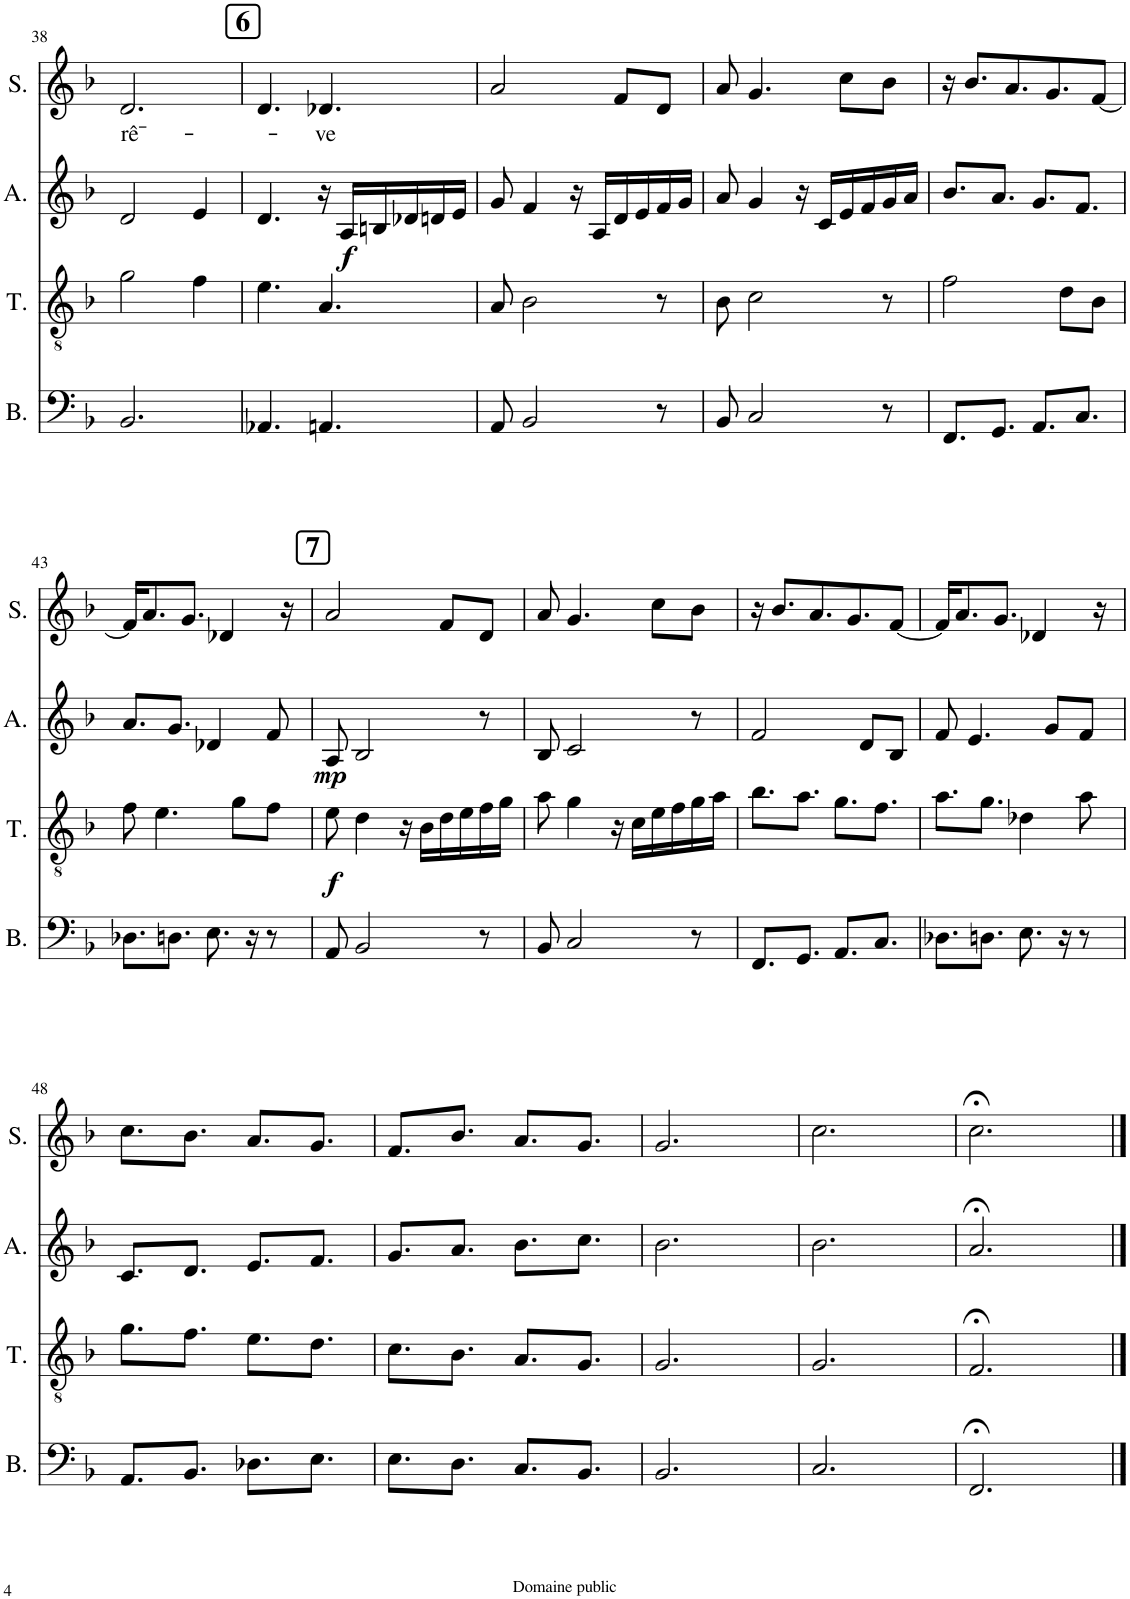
**kern	**kern	**dynam	**kern	**dynam	**kern	**text
*part4	*part3	*part3	*part2	*part2	*part1	*part1
*staff4	*staff3	*staff3	*staff2	*staff2	*staff1	*staff1
*I"Bass	*I"Ténor	*	*I"Alto	*	*I"Soprano	*
*I'B.	*I'T.	*	*I'A.	*	*I'S.	*
!!LO:PB:g=z
*clefF4	*clefGv2	*	*clefG2	*	*clefG2	*
*k[b-]	*k[b-]	*	*k[b-]	*	*k[b-]	*
*M6/8	*M6/8	*	*M6/8	*	*M6/8	*
=38	=38	=38	=38	=38	=38	=38
!	!	!	!	!	!	!LO:LY:b
2.BB-/	2g\	.	2d/	.	2.d/	rê⁻-
.	4f\	.	4e/	.	.	.
!!LO:REH:place=s1:a:B:cj:fs=14:t=6
=39	=39	=39	=39	=39	=39	=39
4.AA-X/	4.e\	.	4.d/	.	4.d/	.
!	!	!	!	!	!	!LO:LY:b
4.AAn/	4.A/	.	16r	.	4.d-X/	-ve
!	!	!	!	!LO:DY:b	!	!
.	.	.	16A/LL	f	.	.
.	.	.	16Bn/	.	.	.
.	.	.	16d-X/	.	.	.
.	.	.	16dn/	.	.	.
.	.	.	16e/JJ	.	.	.
=40	=40	=40	=40	=40	=40	=40
8AA/	8A/	.	8g/	.	2a/	.
2BB-/	2B-\	.	4f/	.	.	.
.	.	.	16r	.	.	.
.	.	.	16A/LL	.	.	.
.	.	.	16d/	.	8f/L	.
.	.	.	16e/	.	.	.
8r	8r	.	16f/	.	8d/J	.
.	.	.	16g/JJ	.	.	.
=41	=41	=41	=41	=41	=41	=41
8BB-/	8B-\	.	8a/	.	8a/	.
2C/	2c\	.	4g/	.	4.g/	.
.	.	.	16r	.	.	.
.	.	.	16c/LL	.	.	.
.	.	.	16e/	.	8cc\L	.
.	.	.	16f/	.	.	.
8r	8r	.	16g/	.	8b-\J	.
.	.	.	16a/JJ	.	.	.
=42	=42	=42	=42	=42	=42	=42
8.FF/L	2f\	.	8.b-/L	.	16r	.
.	.	.	.	.	8.b-/L	.
8.GG/J	.	.	8.a/J	.	.	.
.	.	.	.	.	8.a/	.
8.AA/L	.	.	8.g/L	.	.	.
.	.	.	.	.	8.g/	.
.	8d\L	.	.	.	.	.
8.C/J	.	.	8.f/J	.	.	.
.	8B-\J	.	.	.	[8f/J	.
!!LO:LB:g=z
=43	=43	=43	=43	=43	=43	=43
8.D-X\L	8f\	.	8.a/L	.	16f/KL]	.
.	.	.	.	.	8.a/	.
.	4.e\	.	.	.	.	.
8.Dn\J	.	.	8.g/J	.	.	.
.	.	.	.	.	8.g/J	.
8.E\	.	.	4d-X/	.	.	.
.	.	.	.	.	4d-X/	.
.	8g\L	.	.	.	.	.
16r	.	.	.	.	.	.
8r	8f\J	.	8f/	.	.	.
.	.	.	.	.	16r	.
!!LO:REH:place=s1:a:B:cj:fs=14:t=7
=44	=44	=44	=44	=44	=44	=44
!	!	!LO:DY:b	!	!LO:DY:b	!	!
8AA/	8e\	f	8A/	mp	2a/	.
2BB-/	4d\	.	2B-/	.	.	.
.	16r	.	.	.	.	.
.	16B-\LL	.	.	.	.	.
.	16d\	.	.	.	8f/L	.
.	16e\	.	.	.	.	.
8r	16f\	.	8r	.	8d/J	.
.	16g\JJ	.	.	.	.	.
=45	=45	=45	=45	=45	=45	=45
8BB-/	8a\	.	8B-/	.	8a/	.
2C/	4g\	.	2c/	.	4.g/	.
.	16r	.	.	.	.	.
.	16c\LL	.	.	.	.	.
.	16e\	.	.	.	8cc\L	.
.	16f\	.	.	.	.	.
8r	16g\	.	8r	.	8b-\J	.
.	16a\JJ	.	.	.	.	.
=46	=46	=46	=46	=46	=46	=46
8.FF/L	8.b-\L	.	2f/	.	16r	.
.	.	.	.	.	8.b-/L	.
8.GG/J	8.a\J	.	.	.	.	.
.	.	.	.	.	8.a/	.
8.AA/L	8.g\L	.	.	.	.	.
.	.	.	.	.	8.g/	.
.	.	.	8d/L	.	.	.
8.C/J	8.f\J	.	.	.	.	.
.	.	.	8B-/J	.	[8f/J	.
=47	=47	=47	=47	=47	=47	=47
8.D-X\L	8.a\L	.	8f/	.	16f/KL]	.
.	.	.	.	.	8.a/	.
.	.	.	4.e/	.	.	.
8.Dn\J	8.g\J	.	.	.	.	.
.	.	.	.	.	8.g/J	.
8.E\	4d-X\	.	.	.	.	.
.	.	.	.	.	4d-X/	.
.	.	.	8g/L	.	.	.
16r	.	.	.	.	.	.
8r	8a\	.	8f/J	.	.	.
.	.	.	.	.	16r	.
!!LO:LB:g=z
=48	=48	=48	=48	=48	=48	=48
8.AA/L	8.g\L	.	8.c/L	.	8.cc\L	.
8.BB-/J	8.f\J	.	8.d/J	.	8.b-\J	.
8.D-X\L	8.e\L	.	8.e/L	.	8.a/L	.
8.E\J	8.d\J	.	8.f/J	.	8.g/J	.
=49	=49	=49	=49	=49	=49	=49
8.E\L	8.c\L	.	8.g/L	.	8.f/L	.
8.D\J	8.B-\J	.	8.a/J	.	8.b-/J	.
8.C/L	8.A/L	.	8.b-\L	.	8.a/L	.
8.BB-/J	8.G/J	.	8.cc\J	.	8.g/J	.
=50	=50	=50	=50	=50	=50	=50
2.BB-/	2.G/	.	2.b-\	.	2.g/	.
=51	=51	=51	=51	=51	=51	=51
2.C/	2.G/	.	2.b-\	.	2.cc\	.
=52	=52	=52	=52	=52	=52	=52
2.FF;</	2.F;</	.	2.a;</	.	2.cc;<\	.
==	==	==	==	==	==	==
*-	*-	*-	*-	*-	*-	*-
